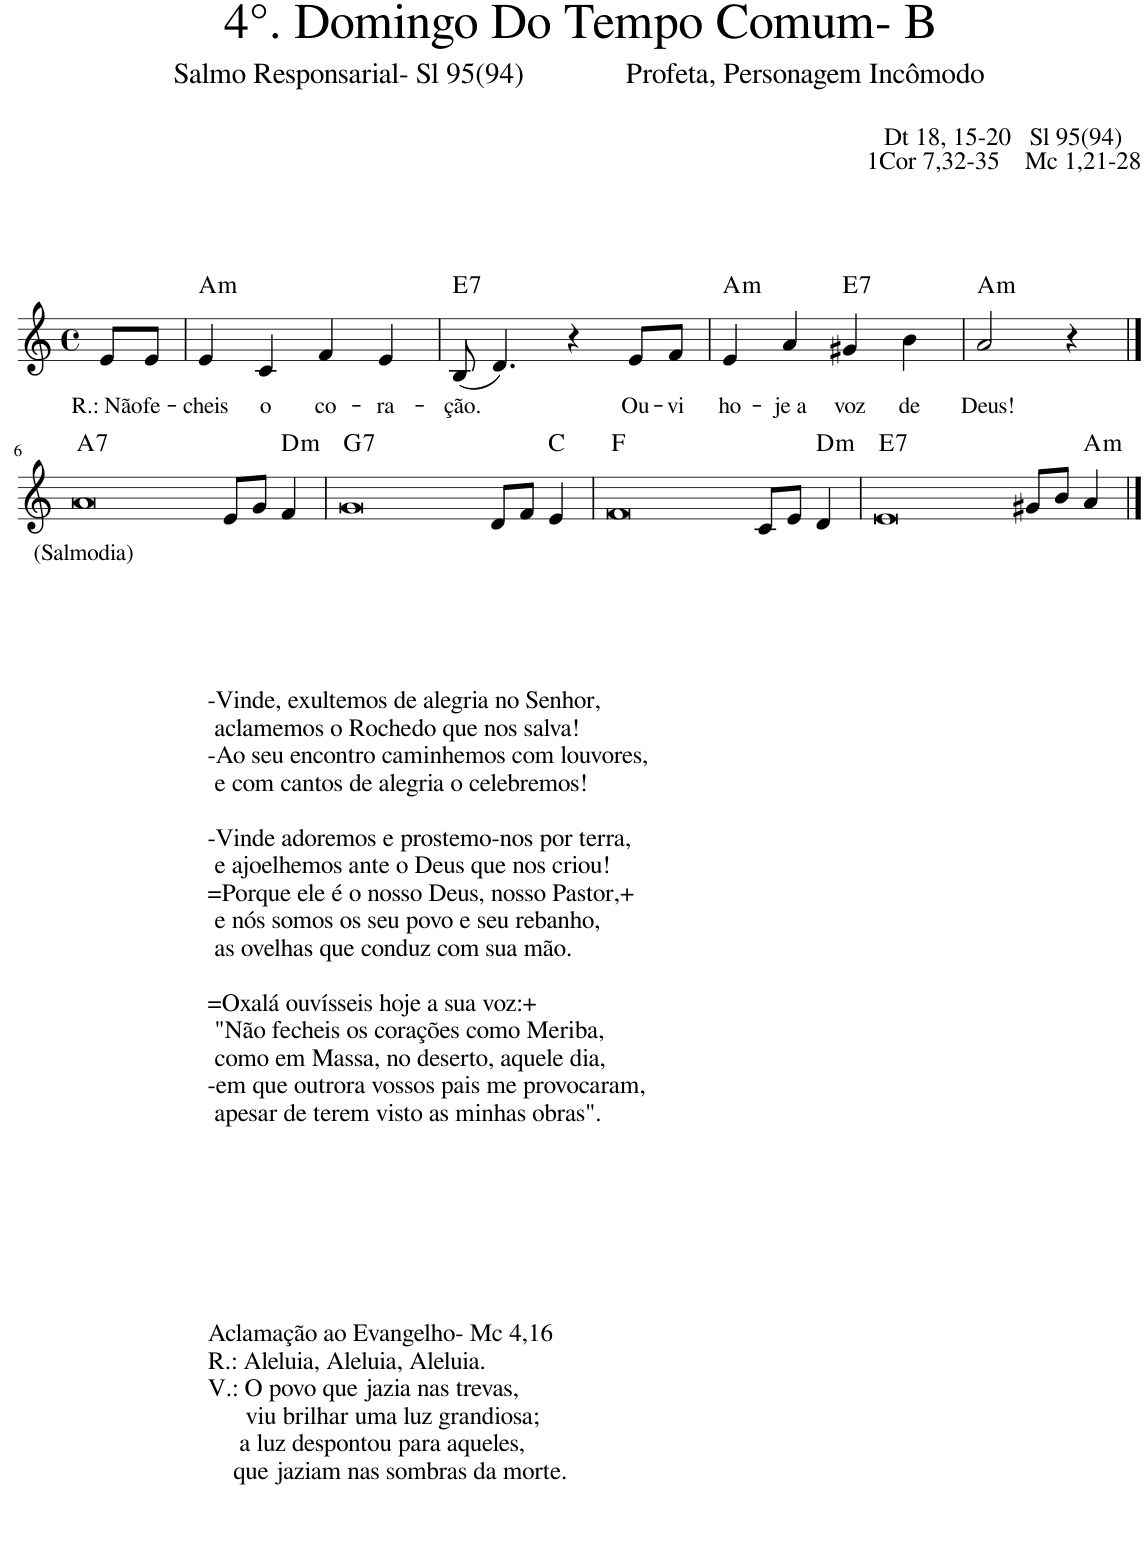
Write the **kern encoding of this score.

**kern	**text	**harte
*part1	*part1	*part1
*staff1	*staff1	*
*I"Voz	*	*
*I'Vo.	*	*
*clefG2	*	*
*k[]	*	*
*M4/4	*	*
*met(c)	*	*
=1	=1	=1
!	!LO:LY:b	!
8e/L	R.: Não	.
!	!LO:LY:b	!
8e/J	fe-	.
=2	=2	=2
!	!LO:LY:b	!LO:H:kt=m
4e/	-cheis	A:min
!	!LO:LY:b	!
4c/	o	.
!	!LO:LY:b	!
4f/	co-	.
!	!LO:LY:b	!
4e/	-ra-	.
=3	=3	=3
!	!LO:LY:b	!LO:H:kt=7
(8B/	-ção.	E:7
4.d/)	.	.
4r	.	.
!	!LO:LY:b	!
8e/L	Ou-	.
!	!LO:LY:b	!
8f/J	-vi	.
=4	=4	=4
!	!LO:LY:b	!LO:H:kt=m
4e/	ho-	A:min
!	!LO:LY:b	!
4a/	-je a	.
!	!LO:LY:b	!LO:H:kt=7
4g#X/	voz	E:7
!	!LO:LY:b	!
4b\	de	.
=5	=5	=5
!	!LO:LY:b	!LO:H:kt=m
2a/	Deus!	A:min
4r	.	.
!!LO:LB:g=z
==6	==6	==6
!LO:TX:b:t=-Vinde, exultemos de alegria no Senhor,	!	!
!LO:TX:b:t=aclamemos o Rochedo que nos salva!	!	!
!LO:TX:b:t=-Ao seu encontro caminhemos com louvores,	!	!
!LO:TX:b:t=e com cantos de alegria o celebremos!	!	!
!LO:TX:b:t=-Vinde adoremos e prostemo-nos por terra,	!	!
!LO:TX:b:t=e ajoelhemos ante o Deus que nos criou!	!	!
!LO:TX:b:t==Porque ele é o nosso Deus, nosso Pastor,+	!	!
!LO:TX:b:t=e nós somos os seu povo e seu rebanho,	!	!
!LO:TX:b:t=as ovelhas que conduz com sua mão.	!	!
!LO:TX:b:t==Oxalá ouvísseis hoje a sua voz&colon;+	!	!
!LO:TX:b:t="Não fecheis os corações como Meriba,	!	!
!LO:TX:b:t=como em Massa, no deserto, aquele dia,	!	!
!LO:TX:b:t=-em que outrora vossos pais me provocaram,	!	!
!LO:TX:b:t=apesar de terem visto as minhas obras".	!	!
!LO:TX:b:t=Aclamação ao Evangelho- Mc 4,16	!	!
!LO:TX:b:t=R.&colon; Aleluia, Aleluia, Aleluia.	!	!
!LO:TX:b:t=V.&colon; O povo que jazia nas trevas,	!	!
!LO:TX:b:t=viu brilhar uma luz grandiosa;	!	!
!LO:TX:b:t=a luz despontou para aqueles,	!	!
!LO:TX:b:t=que jaziam nas sombras da morte.	!	!
!	!LO:LY:b	!LO:H:kt=7
[1a	(Salmodia)	A:7
1ryy	.	.
8e/L	.	.
8g/J	.	.
!	!	!LO:H:kt=m
4f/	.	D:min
=7	=7	=7
!	!	!LO:H:kt=7
[1g	.	G:7
1a]	.	.
8d/L	.	.
8f/J	.	.
4e/	.	C:maj
=8	=8	=8
[1f	.	F:maj
1g]	.	.
8c/L	.	.
8e/J	.	.
!	!	!LO:H:kt=m
4d/	.	D:min
=9	=9	=9
!	!	!LO:H:kt=7
[1e	.	E:7
1f]	.	.
8g#X/L	.	.
8b/J	.	.
!	!	!LO:H:kt=m
4a/	.	A:min
==10	==10	==10
1e]	.	.
=	=	=
*-	*-	*-
